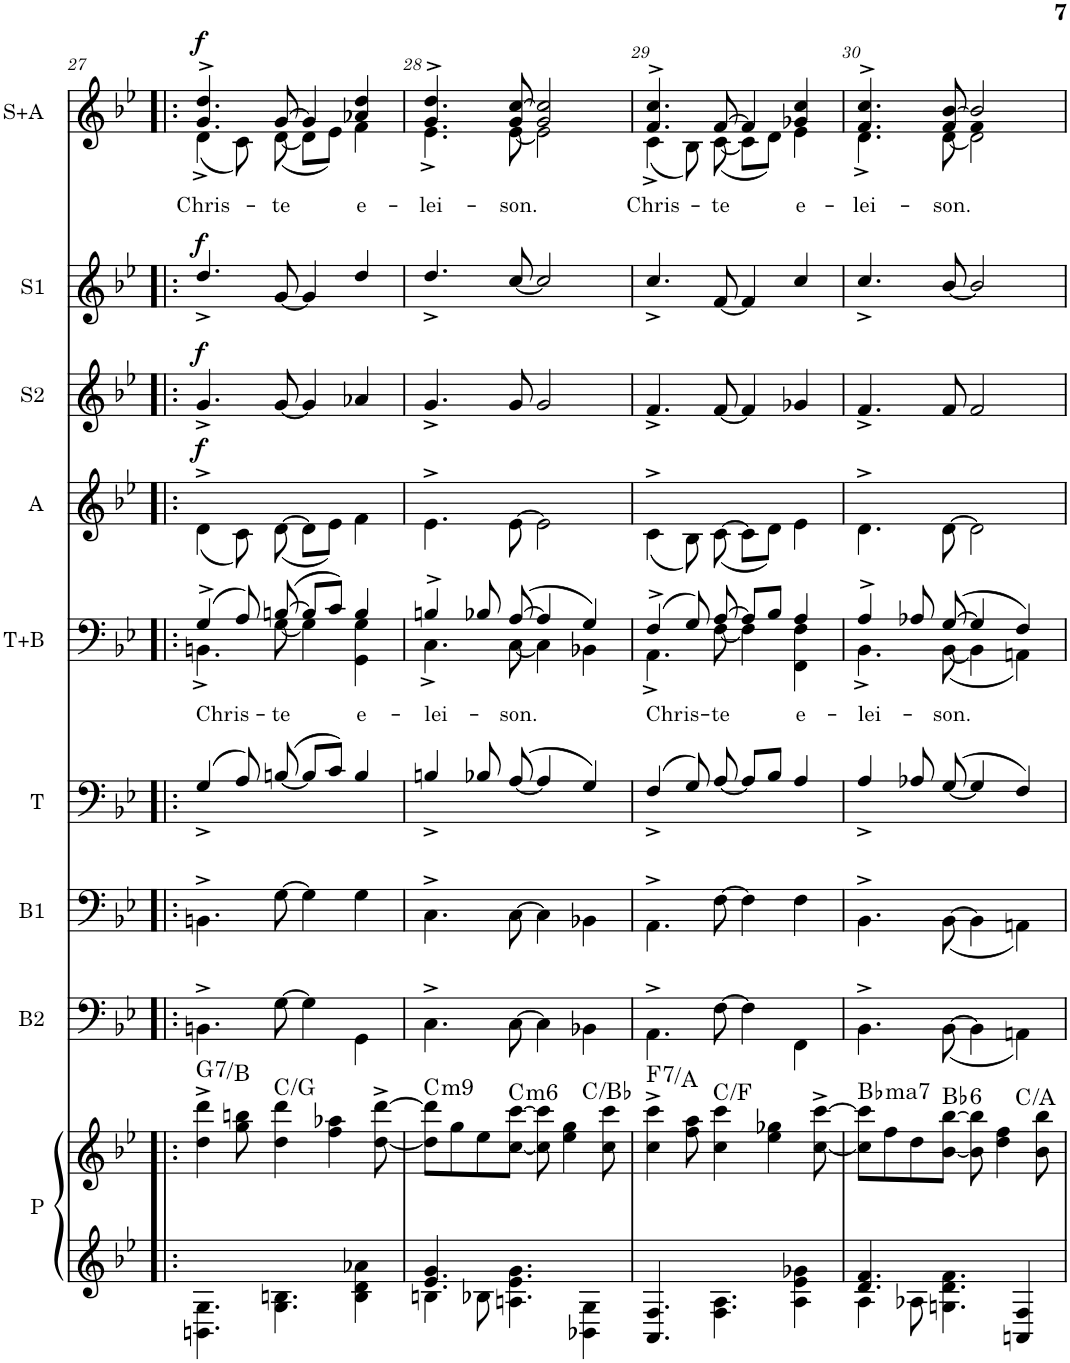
**kern	**kern	**harte	**kern	**kern	**kern	**kern	**text	**kern	**dynam	**kern	**dynam	**kern	**dynam	**kern	**text	**dynam
*part9	*part9	*part9	*part8	*part7	*part6	*part5	*part5	*part4	*part4	*part3	*part3	*part2	*part2	*part1	*part1	*part1
*staff10	*staff9	*	*staff8	*staff7	*staff6	*staff5	*staff5	*staff4	*staff4	*staff3	*staff3	*staff2	*staff2	*staff1	*staff1	*staff1
*I"Piano	*	*	*I"B2	*I"B1	*I"T	*I"T+B	*	*I"A	*	*I"S2	*	*I"S1	*	*I"S+A	*	*
*I'P	*	*	*I'B2	*I'B1	*I'T	*I'T+B	*	*I'A	*	*I'S2	*	*I'S1	*	*I'S+A	*	*
!!LO:PB:g=z
*clefG2	*clefG2	*	*clefF4	*clefF4	*clefF4	*clefF4	*	*clefG2	*	*clefG2	*	*clefG2	*	*clefG2	*	*
*k[b-e-]	*k[b-e-]	*	*k[b-e-]	*k[b-e-]	*k[b-e-]	*k[b-e-]	*	*k[b-e-]	*	*k[b-e-]	*	*k[b-e-]	*	*k[b-e-]	*	*
*M2/2	*M2/2	*	*M2/2	*M2/2	*M2/2	*M2/2	*	*M2/2	*	*M2/2	*	*M2/2	*	*M2/2	*	*
*met(c|)	*met(c|)	*	*met(c|)	*met(c|)	*met(c|)	*met(c|)	*	*met(c|)	*	*met(c|)	*	*met(c|)	*	*met(c|)	*	*
=27!|:	=27!|:	=27!|:	=27!|:	=27!|:	=27!|:	=27!|:	=27!|:	=27!|:	=27!|:	=27!|:	=27!|:	=27!|:	=27!|:	=27!|:	=27!|:	=27!|:
!	!	!LO:H:kt=7	!	!	!	!	!LO:LY:b	!	!LO:DY:a	!	!LO:DY:a	!	!LO:DY:a	!	!LO:LY:b	!LO:DY:a
*	*	*	*	*	*	*^	*	*	*	*	*	*	*	*^	*	*
4.BBn\ 4.G\	4dd\^ 4ddd\^	G:7/3	4.BBn^\	4.BBn^\	(>4G^/	(>4G^/	4.BBn^\	Chris-	(<4d^\	f	4.g^/	f	4.dd^/	f	(<4d^\	4.g/^ 4.dd/^	Chris-	f
.	8gg\ 8bbn\	.	.	.	8A/)	8A/)	.	.	8c\)	.	.	.	.	.	8c\)	.	.	.
!	!	!	!	!	!	!	!	!LO:LY:b	!	!	!	!	!	!	!	!	!LO:LY:b	!
4.G\ 4.Bn\	4dd\ 4ddd\	C:maj	[8G\	[8G\	(>[8Bn/	(>[8Bn/	[8G\	te	(<[8d\	.	[8g/	.	[8g/	.	(<[8d\	[8g/	-te	.
.	.	.	4G\]	4G\]	8B/L]	8B/L]	4G\]	.	8d\L]	.	4g/]	.	4g/]	.	8d\L]	4g/]	.	.
.	4ff\ 4aa-X\	.	.	.	8c/J)	8c/J)	.	.	8e-\J)	.	.	.	.	.	8e-\J)	.	.	.
!	!	!	!	!	!	!	!	!LO:LY:b	!	!	!	!	!	!	!	!	!LO:LY:b	!
4B\ 4d\ 4a-X\	.	.	4GG\	4G\	4B/	4B/	4GG\ 4G\	e-	4f\	.	4a-X/	.	4dd/	.	4f\	4a-X/ 4dd/	e-	.
.	[8dd\^ [8ddd\^	.	.	.	.	.	.	.	.	.	.	.	.	.	.	.	.	.
=28	=28	=28	=28	=28	=28	=28	=28	=28	=28	=28	=28	=28	=28	=28	=28	=28	=28	=28
*^	*	*	*	*	*	*	*	*	*	*	*	*	*	*	*	*	*	*
!	!	!	!LO:H:kt=m9	!	!	!	!	!	!LO:LY:b	!	!	!	!	!	!	!	!	!LO:LY:b	!
*	*	*^	*	*	*	*	*	*	*	*	*	*	*	*	*	*	*	*	*
4Bn\	4.e-/ 4.g/	8dd\] 8ddd\]L	2.ryy	C:min9	4.C^\	4.C^\	4Bn^/	4Bn^/	4.C^\	-lei-	4.e-^\	.	4.g^/	.	4.dd^/	.	4.e-^\	4.g/^ 4.dd/^	-lei-	.
.	.	8gg\	.	.	.	.	.	.	.	.	.	.	.	.	.	.	.	.	.	.
8B-X\	.	8ee-\	.	.	.	.	8B-X/	8B-X/	.	.	.	.	.	.	.	.	.	.	.	.
!	!	!	!	!LO:H:kt=m6	!	!	!	!	!	!LO:LY:b	!	!	!	!	!	!	!	!	!LO:LY:b	!
4.An\ 4.e-\ 4.g\	2ryy	[8cc\ [8ccc\J	.	C:min6	[8C\	[8C\	(>[8A/	(>[8A/	[8C\	son.	[8e-\	.	8g/	.	[8cc/	.	[8e-\	8g/ [8cc/	-son.	.
.	.	8cc\] 8ccc\]	.	.	4C\]	4C\]	4A/]	4A/]	4C\]	.	2e-\]	.	2g/	.	2cc/]	.	2e-\]	2g/ 2cc/]	.	.
.	.	4ee-\ 4gg\	.	.	.	.	.	.	.	.	.	.	.	.	.	.	.	.	.	.
4BB-X\ 4G\	.	.	4ryy	C:maj	4BB-X\	4BB-X\	4G/)	4G/)	4BB-X\	.	.	.	.	.	.	.	.	.	.	.
.	8ryy	8cc\ 8ccc\	.	.	.	.	.	.	.	.	.	.	.	.	.	.	.	.	.	.
=29	=29	=29	=29	=29	=29	=29	=29	=29	=29	=29	=29	=29	=29	=29	=29	=29	=29	=29	=29	=29
!	!	!	!	!LO:H:kt=7	!	!	!	!	!	!LO:LY:b	!	!	!	!	!	!	!	!	!LO:LY:b	!
*v	*v	*	*	*	*	*	*	*	*	*	*	*	*	*	*	*	*	*	*	*
*	*v	*v	*	*	*	*	*	*	*	*	*	*	*	*	*	*	*	*	*
4.AA/ 4.F/	4cc\^ 4ccc\^	F:7/3	4.AA^\	4.AA^\	(>4F^/	(>4F^/	4.AA^\	Chris-	(<4c^\	.	4.f^/	.	4.cc^/	.	(<4c^\	4.f/^ 4.cc/^	Chris-	.
.	8ff\ 8aa\	.	.	.	8G/)	8G/)	.	.	8B-\)	.	.	.	.	.	8B-\)	.	.	.
!	!	!	!	!	!	!	!	!LO:LY:b	!	!	!	!	!	!	!	!	!LO:LY:b	!
4.F\ 4.A\	4cc\ 4ccc\	C:maj	[8F\	[8F\	[8A/	[8A/	[8F\	te	(<[8c\	.	[8f/	.	[8f/	.	(<[8c\	[8f/	-te	.
.	.	.	4F\]	4F\]	8A/L]	8A/L]	4F\]	.	8c\L]	.	4f/]	.	4f/]	.	8c\L]	4f/]	.	.
.	4ee-\ 4gg-X\	.	.	.	8B-/J	8B-/J	.	.	8d\J)	.	.	.	.	.	8d\J)	.	.	.
!	!	!	!	!	!	!	!	!LO:LY:b	!	!	!	!	!	!	!	!	!LO:LY:b	!
4A\ 4e-\ 4g-X\	.	.	4FF\	4F\	4A/	4A/	4FF\ 4F\	e-	4e-\	.	4g-X/	.	4cc/	.	4e-\	4g-X/ 4cc/	e-	.
.	[8cc\^ [8ccc\^	.	.	.	.	.	.	.	.	.	.	.	.	.	.	.	.	.
*	*	*	*	*	*	*	*	*	*	*	*	*	*	*	*v	*v	*	*
=30	=30	=30	=30	=30	=30	=30	=30	=30	=30	=30	=30	=30	=30	=30	=30	=30	=30
*^	*	*	*	*	*	*	*	*	*	*	*	*	*	*	*	*	*
!	!	!	!LO:H:kt=ma7	!	!	!	!	!	!LO:LY:b	!	!	!	!	!	!	!	!LO:LY:b	!
*	*	*^	*	*	*	*	*	*	*	*	*	*	*	*	*	*^	*	*
*	*	*	*	*	*	*	*	*	*	*	*	*	*	*	*	*	*	*^	*	*
4A\	4.d/ 4.f/	8cc\] 8ccc\]L	2.ryy	Bb:maj7	4.BB-^\	4.BB-^\	4A^/	4A^/	4.BB-^\	-lei-	4.d^\	.	4.f^/	.	4.cc^/	.	4.d^\	4.f/^ 4.cc/^	2ryy	-lei-	.
.	.	8ff\	.	.	.	.	.	.	.	.	.	.	.	.	.	.	.	.	.	.	.
8A-X\	.	8dd\	.	.	.	.	8A-X/	8A-X/	.	.	.	.	.	.	.	.	.	.	.	.	.
!	!	!	!	!LO:H:kt=6	!	!	!	!	!	!LO:LY:b	!	!	!	!	!	!	!	!	!	!LO:LY:b	!
4.Gn\ 4.d\ 4.f\	4.ryy	[8b-\ [8bb-\J	.	Bb:maj6	(<[8BB-\	(<[8BB-\	(>[8G/	(>[8G/	(<[8BB-\	son.	[8d\	.	8f/	.	[8b-/	.	[8d\	8f/ [8b-/	.	-son.	.
.	.	8b-\] 8bb-\]	.	.	4BB-\]	4BB-\]	4G/]	4G/]	4BB-\]	.	2d\]	.	2f/	.	2b-/]	.	2d\]	2b-/]	4f	.	.
.	.	4dd\ 4ff\	.	.	.	.	.	.	.	.	.	.	.	.	.	.	.	.	.	.	.
4ryy	4AAn/ 4F/	.	4ryy	C:maj	4AAn\)	4AAn\)	4F/)	4F/)	4AAn\)	.	.	.	.	.	.	.	.	.	4ryy	.	.
.	.	8b-\ 8bb-\	.	.	.	.	.	.	.	.	.	.	.	.	.	.	.	.	.	.	.
*v	*v	*	*	*	*	*	*	*v	*v	*	*	*	*	*	*	*	*v	*v	*v	*	*
*	*v	*v	*	*	*	*	*	*	*	*	*	*	*	*	*	*	*
=	=	=	=	=	=	=	=	=	=	=	=	=	=	=	=	=
*-	*-	*-	*-	*-	*-	*-	*-	*-	*-	*-	*-	*-	*-	*-	*-	*-
